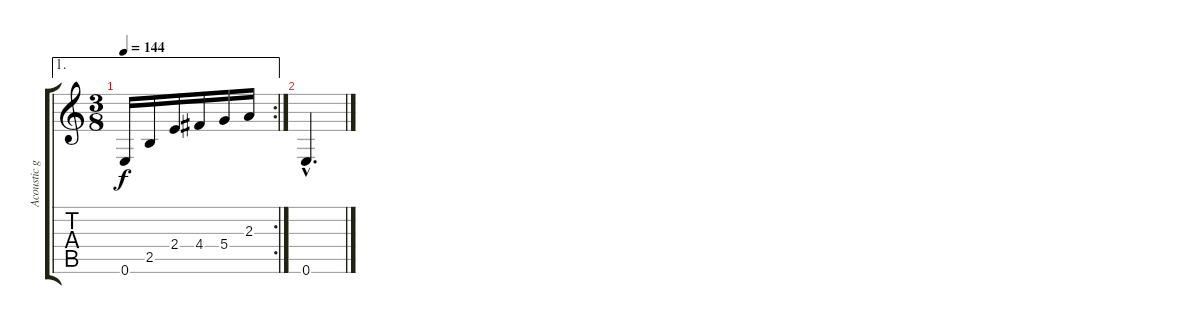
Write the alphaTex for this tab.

\track ("Acoustic guitar 2" "Acoustic g") {instrument acousticguitarnylon}
\staff {score tabs}
\tuning (E4 B3 G3 D3 A2 E2) {hide}
\ae 1
\rc 2
\ts (3 8)
\tempo 144
\clef g2
\ks c
0.6.16{dy f} 2.5.16 2.4.16 4.4.16 5.4.16 2.3.16 |
0.6{hac}.4{d}
